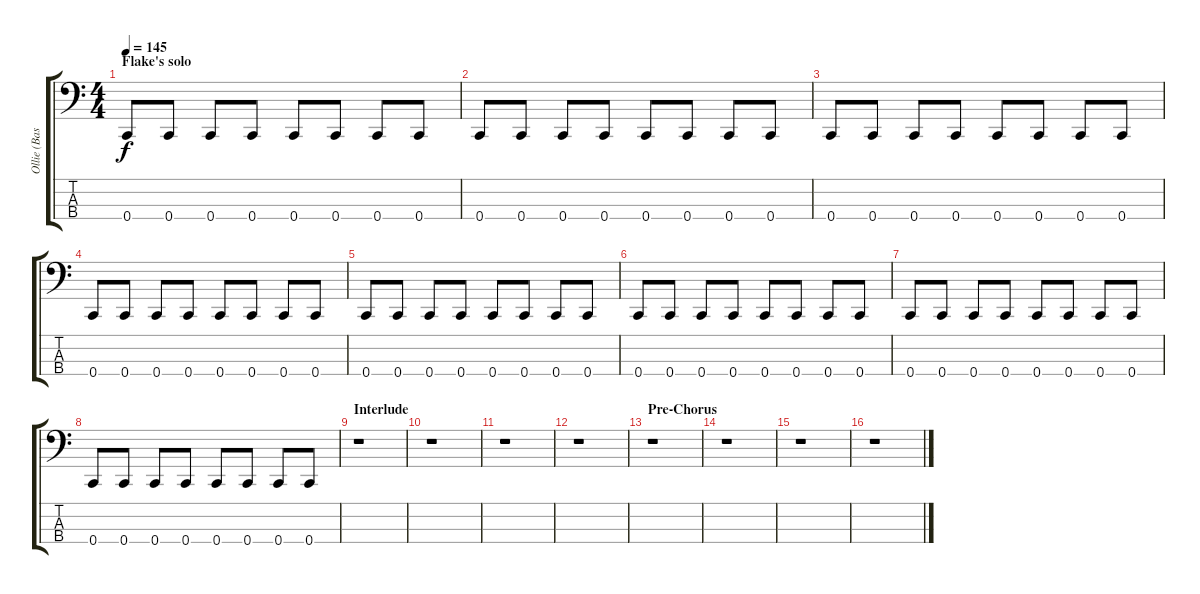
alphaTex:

\track ("Ollie (Bass)" "Ollie (Bas") {instrument electricbassfinger}
\staff {score tabs}
\tuning (F2 C2 G1 C1) {hide}
\ts (4 4)
\section ("" "Flake's solo")
\tempo 145
\clef f4
\ks c
0.4.8{dy f} 0.4.8 0.4.8 0.4.8 0.4.8 0.4.8 0.4.8 0.4.8 |
0.4.8 0.4.8 0.4.8 0.4.8 0.4.8 0.4.8 0.4.8 0.4.8 |
0.4.8 0.4.8 0.4.8 0.4.8 0.4.8 0.4.8 0.4.8 0.4.8 |
0.4.8 0.4.8 0.4.8 0.4.8 0.4.8 0.4.8 0.4.8 0.4.8 |
0.4.8 0.4.8 0.4.8 0.4.8 0.4.8 0.4.8 0.4.8 0.4.8 |
0.4.8 0.4.8 0.4.8 0.4.8 0.4.8 0.4.8 0.4.8 0.4.8 |
0.4.8 0.4.8 0.4.8 0.4.8 0.4.8 0.4.8 0.4.8 0.4.8 |
0.4.8 0.4.8 0.4.8 0.4.8 0.4.8 0.4.8 0.4.8 0.4.8 |
\section ("" "Interlude")
r.1 |
r.1 |
r.1 |
r.1 |
\section ("" "Pre-Chorus")
r.1 |
r.1 |
r.1 |
r.1
